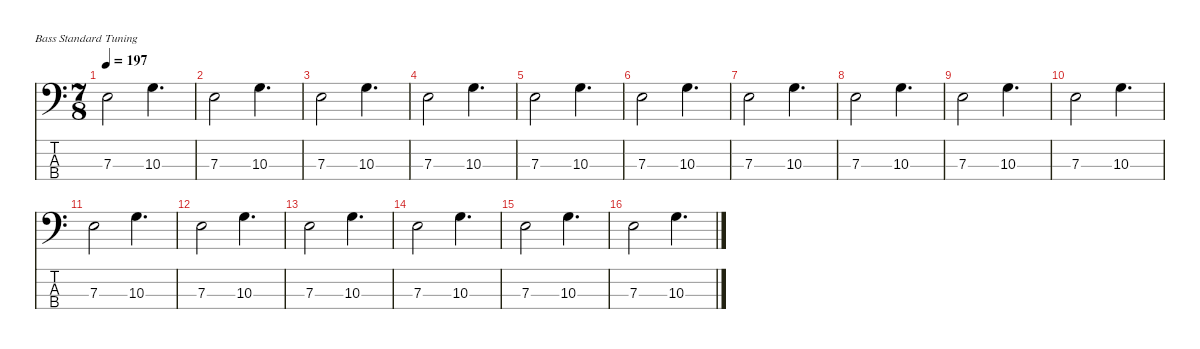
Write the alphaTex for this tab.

\defaultSystemsLayout 4
\hideDynamics
\bracketExtendMode nobrackets
\singleTrackTrackNamePolicy hidden
\multiTrackTrackNamePolicy hidden
\firstSystemTrackNameMode fullname
\firstSystemTrackNameOrientation horizontal
\otherSystemsTrackNameOrientation horizontal
\track ("Bass" "el.bs.") {defaultSystemsLayout 4 instrument electricbassfinger}
\staff {score tabs}
\tuning (G2 D2 A1 E1)
\ts (7 8)
\tempo 197
\clef f4
\ks c
7.3.2{dy mf beam Down} 10.3.4{d beam Down} |
7.3.2{beam Down} 10.3.4{d beam Down} |
7.3.2{beam Down} 10.3.4{d beam Down} |
7.3.2{beam Down} 10.3.4{d beam Down} |
7.3.2{beam Down} 10.3.4{d beam Down} |
7.3.2{beam Down} 10.3.4{d beam Down} |
7.3.2{beam Down} 10.3.4{d beam Down} |
7.3.2{beam Down} 10.3.4{d beam Down} |
7.3.2{beam Down} 10.3.4{d beam Down} |
7.3.2{beam Down} 10.3.4{d beam Down} |
7.3.2{beam Down} 10.3.4{d beam Down} |
7.3.2{beam Down} 10.3.4{d beam Down} |
7.3.2{beam Down} 10.3.4{d beam Down} |
7.3.2{beam Down} 10.3.4{d beam Down} |
7.3.2{beam Down} 10.3.4{d beam Down} |
7.3.2{beam Down} 10.3.4{d beam Down}
